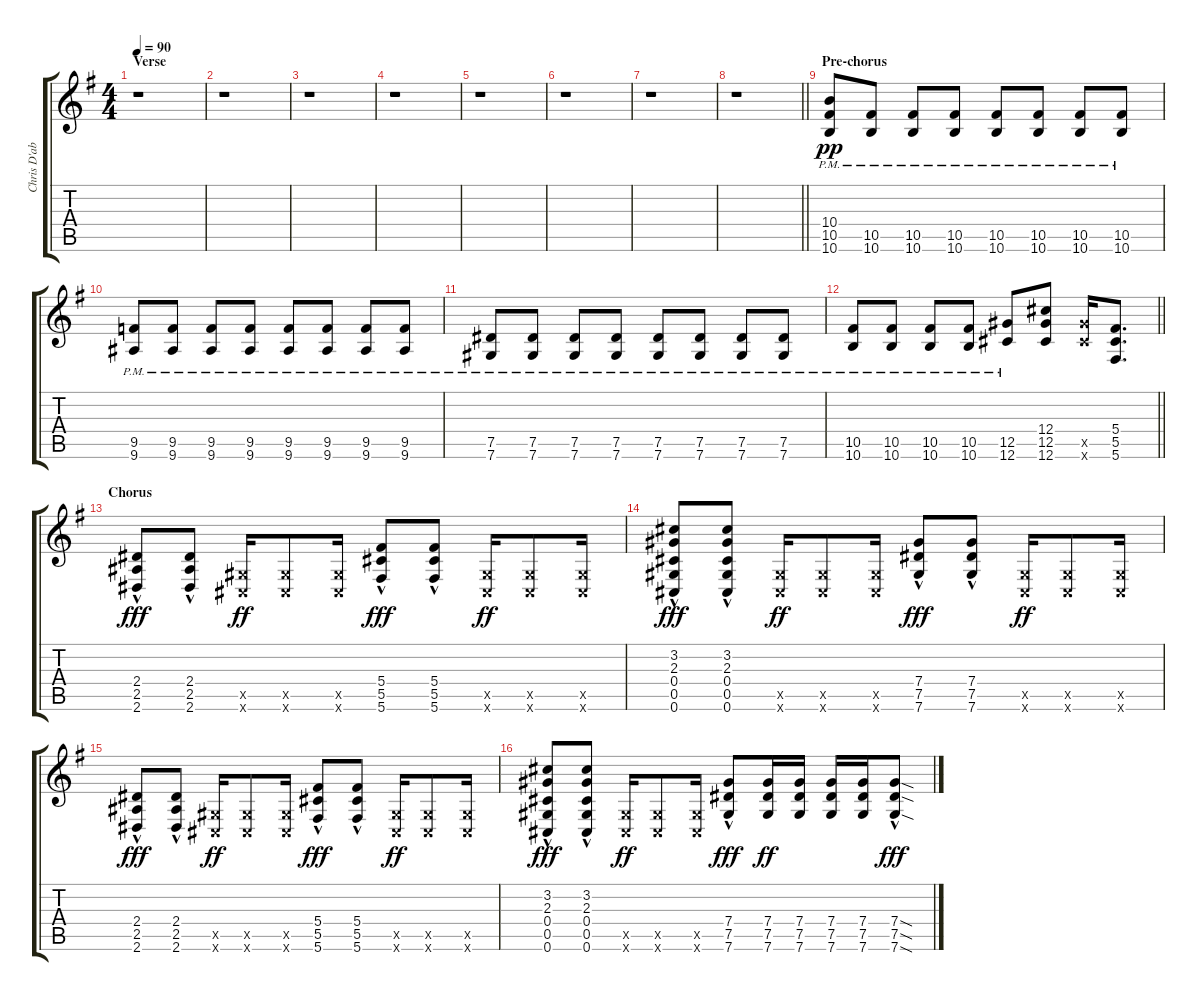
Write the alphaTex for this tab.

\track ("Chris D'abaldo (Rhythm Guitar)" "Chris D'ab") {instrument distortionguitar}
\staff {score tabs}
\tuning (Eb4 Bb3 Gb3 Db3 Ab2 Db2) {hide}
\ts (4 4)
\section ("" "Verse")
\tempo 90
\clef g2
\ks g
r.1{dy pp instrument distortionguitar} |
r.1 |
r.1 |
r.1 |
r.1 |
r.1 |
r.1 |
\barLineRight lightlight
r.1 |
\section ("" "Pre-chorus")
(10.4{pm} 10.5{pm} 10.6{pm}).8 (10.5{pm} 10.6{pm}).8 (10.5{pm} 10.6{pm}).8 (10.5{pm} 10.6{pm}).8 (10.5{pm} 10.6{pm}).8 (10.5{pm} 10.6{pm}).8 (10.5{pm} 10.6{pm}).8 (10.5{pm} 10.6{pm}).8 |
(9.5{pm} 9.6{pm}).8 (9.5{pm} 9.6{pm}).8 (9.5{pm} 9.6{pm}).8 (9.5{pm} 9.6{pm}).8 (9.5{pm} 9.6{pm}).8 (9.5{pm} 9.6{pm}).8 (9.5{pm} 9.6{pm}).8 (9.5{pm} 9.6{pm}).8 |
(7.5{pm} 7.6{pm}).8 (7.5{pm} 7.6{pm}).8 (7.5{pm} 7.6{pm}).8 (7.5{pm} 7.6{pm}).8 (7.5{pm} 7.6{pm}).8 (7.5{pm} 7.6{pm}).8 (7.5{pm} 7.6{pm}).8 (7.5{pm} 7.6{pm}).8 |
\barLineRight lightlight
(10.5{pm} 10.6{pm}).8 (10.5{pm} 10.6{pm}).8 (10.5{pm} 10.6{pm}).8 (10.5{pm} 10.6{pm}).8 (12.5{pm} 12.6{pm}).8 (12.4 12.5 12.6).8 (12.5{x} 12.6{x}).16 (5.4 5.5 5.6).8{d} |
\section ("" "Chorus")
(2.4{hac} 2.5{hac} 2.6{hac}).8{dy fff} (2.4{hac} 2.5{hac} 2.6{hac}).8 (0.5{x} 0.6{x}).16{dy ff} (0.5{x} 0.6{x}).8 (0.5{x} 0.6{x}).16 (5.4{hac} 5.5{hac} 5.6{hac}).8{dy fff} (5.4{hac} 5.5{hac} 5.6{hac}).8 (0.5{x} 0.6{x}).16{dy ff} (0.5{x} 0.6{x}).8 (0.5{x} 0.6{x}).16 |
(3.2{hac} 2.3{hac} 0.4{hac} 0.5{hac} 0.6{hac}).8{dy fff} (3.2{hac} 2.3{hac} 0.4{hac} 0.5{hac} 0.6{hac}).8 (0.5{x} 0.6{x}).16{dy ff} (0.5{x} 0.6{x}).8 (0.5{x} 0.6{x}).16 (7.4{hac} 7.5{hac} 7.6{hac}).8{dy fff} (7.4{hac} 7.5{hac} 7.6{hac}).8 (0.5{x} 0.6{x}).16{dy ff} (0.5{x} 0.6{x}).8 (0.5{x} 0.6{x}).16 |
(2.4{hac} 2.5{hac} 2.6{hac}).8{dy fff} (2.4{hac} 2.5{hac} 2.6{hac}).8 (0.5{x} 0.6{x}).16{dy ff} (0.5{x} 0.6{x}).8 (0.5{x} 0.6{x}).16 (5.4{hac} 5.5{hac} 5.6{hac}).8{dy fff} (5.4{hac} 5.5{hac} 5.6{hac}).8 (0.5{x} 0.6{x}).16{dy ff} (0.5{x} 0.6{x}).8 (0.5{x} 0.6{x}).16 |
(3.2{hac} 2.3{hac} 0.4{hac} 0.5{hac} 0.6{hac}).8{dy fff} (3.2{hac} 2.3{hac} 0.4{hac} 0.5{hac} 0.6{hac}).8 (0.5{x} 0.6{x}).16{dy ff} (0.5{x} 0.6{x}).8 (0.5{x} 0.6{x}).16 (7.4{hac} 7.5{hac} 7.6{hac}).8{dy fff} (7.4 7.5 7.6).16{dy ff} (7.4 7.5 7.6).16 (7.4 7.5 7.6).16 (7.4 7.5 7.6).16 (7.4{sod hac} 7.5{sod hac} 7.6{sod hac}).8{dy fff}
